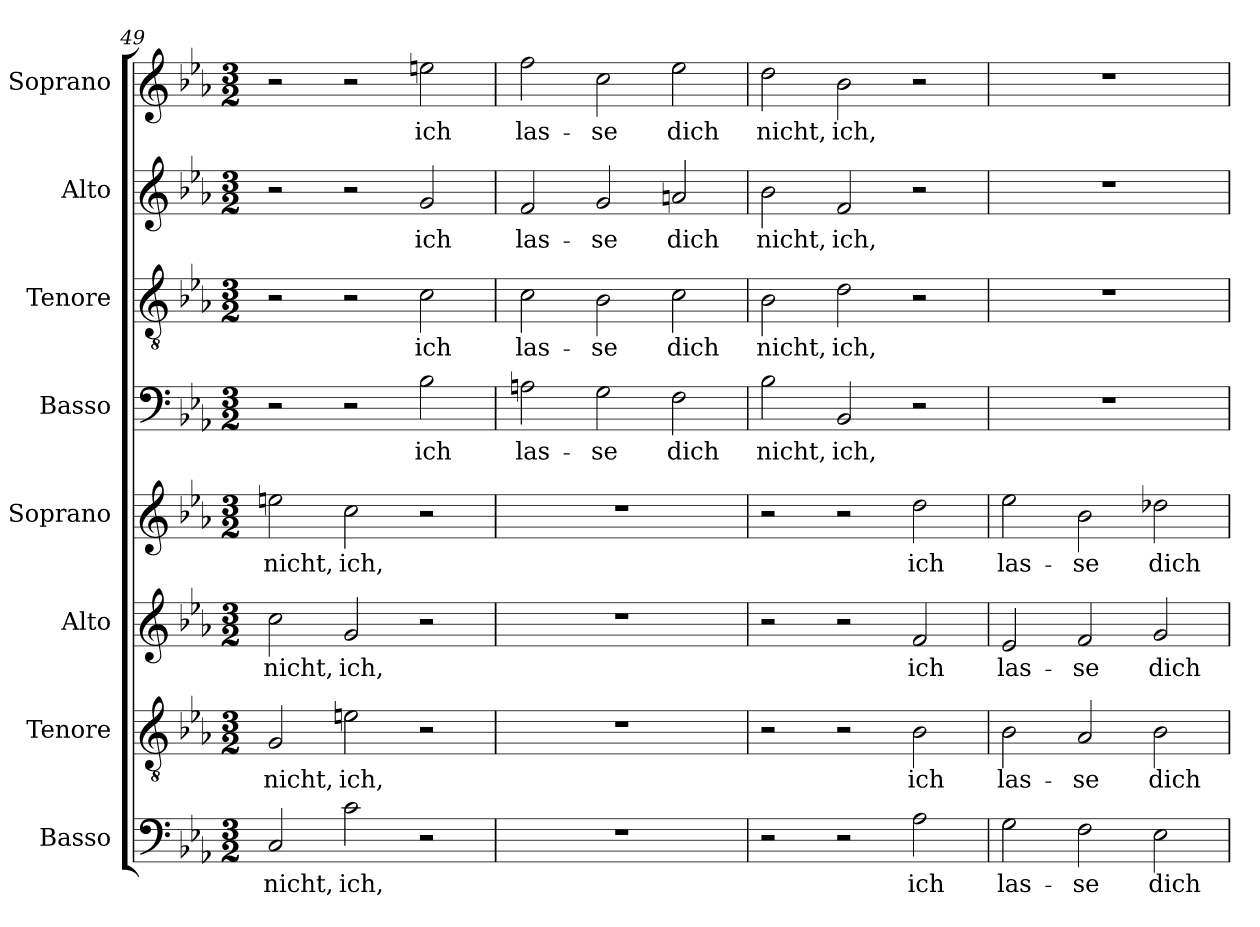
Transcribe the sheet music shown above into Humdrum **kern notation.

**kern	**text	**kern	**text	**kern	**text	**kern	**text	**kern	**text	**kern	**text	**kern	**text	**kern	**text
*part8	*part8	*part7	*part7	*part6	*part6	*part5	*part5	*part4	*part4	*part3	*part3	*part2	*part2	*part1	*part1
*staff8	*staff8	*staff7	*staff7	*staff6	*staff6	*staff5	*staff5	*staff4	*staff4	*staff3	*staff3	*staff2	*staff2	*staff1	*staff1
*I"Basso	*	*I"Tenore	*	*I"Alto	*	*I"Soprano	*	*I"Basso	*	*I"Tenore	*	*I"Alto	*	*I"Soprano	*
*I'B	*	*I'T	*	*I'A	*	*I'S	*	*I'B	*	*I'T	*	*I'A	*	*I'S	*
*clefF4	*	*clefGv2	*	*clefG2	*	*clefG2	*	*clefF4	*	*clefGv2	*	*clefG2	*	*clefG2	*
*k[b-e-a-]	*	*k[b-e-a-]	*	*k[b-e-a-]	*	*k[b-e-a-]	*	*k[b-e-a-]	*	*k[b-e-a-]	*	*k[b-e-a-]	*	*k[b-e-a-]	*
*E-:	*	*E-:	*	*E-:	*	*E-:	*	*E-:	*	*E-:	*	*E-:	*	*E-:	*
*M3/2	*	*M3/2	*	*M3/2	*	*M3/2	*	*M3/2	*	*M3/2	*	*M3/2	*	*M3/2	*
=49	=49	=49	=49	=49	=49	=49	=49	=49	=49	=49	=49	=49	=49	=49	=49
2C/	nicht,	2G/	nicht,	2cc\	nicht,	2een\	nicht,	2r	.	2r	.	2r	.	2r	.
2c\	ich,	2en\	ich,	2g/	ich,	2cc\	ich,	2r	.	2r	.	2r	.	2r	.
2r	.	2r	.	2r	.	2r	.	2B-\	ich	2c\	ich	2g/	ich	2een\	ich
=50	=50	=50	=50	=50	=50	=50	=50	=50	=50	=50	=50	=50	=50	=50	=50
1.r	.	1.r	.	1.r	.	1.r	.	2An\	las-	2c\	las-	2f/	las-	2ff\	las-
.	.	.	.	.	.	.	.	2G\	-se	2B-\	-se	2g/	-se	2cc\	-se
.	.	.	.	.	.	.	.	2F\	dich	2c\	dich	2an/	dich	2ee-\	dich
=51	=51	=51	=51	=51	=51	=51	=51	=51	=51	=51	=51	=51	=51	=51	=51
2r	.	2r	.	2r	.	2r	.	2B-\	nicht,	2B-\	nicht,	2b-\	nicht,	2dd\	nicht,
2r	.	2r	.	2r	.	2r	.	2BB-/	ich,	2d\	ich,	2f/	ich,	2b-\	ich,
2A-\	ich	2B-\	ich	2f/	ich	2dd\	ich	2r	.	2r	.	2r	.	2r	.
=52	=52	=52	=52	=52	=52	=52	=52	=52	=52	=52	=52	=52	=52	=52	=52
2G\	las-	2B-\	las-	2e-/	las-	2ee-\	las-	1.r	.	1.r	.	1.r	.	1.r	.
2F\	-se	2A-/	-se	2f/	-se	2b-\	-se	.	.	.	.	.	.	.	.
2E-\	dich	2B-\	dich	2g/	dich	2dd-X\	dich	.	.	.	.	.	.	.	.
=	=	=	=	=	=	=	=	=	=	=	=	=	=	=	=
*-	*-	*-	*-	*-	*-	*-	*-	*-	*-	*-	*-	*-	*-	*-	*-
